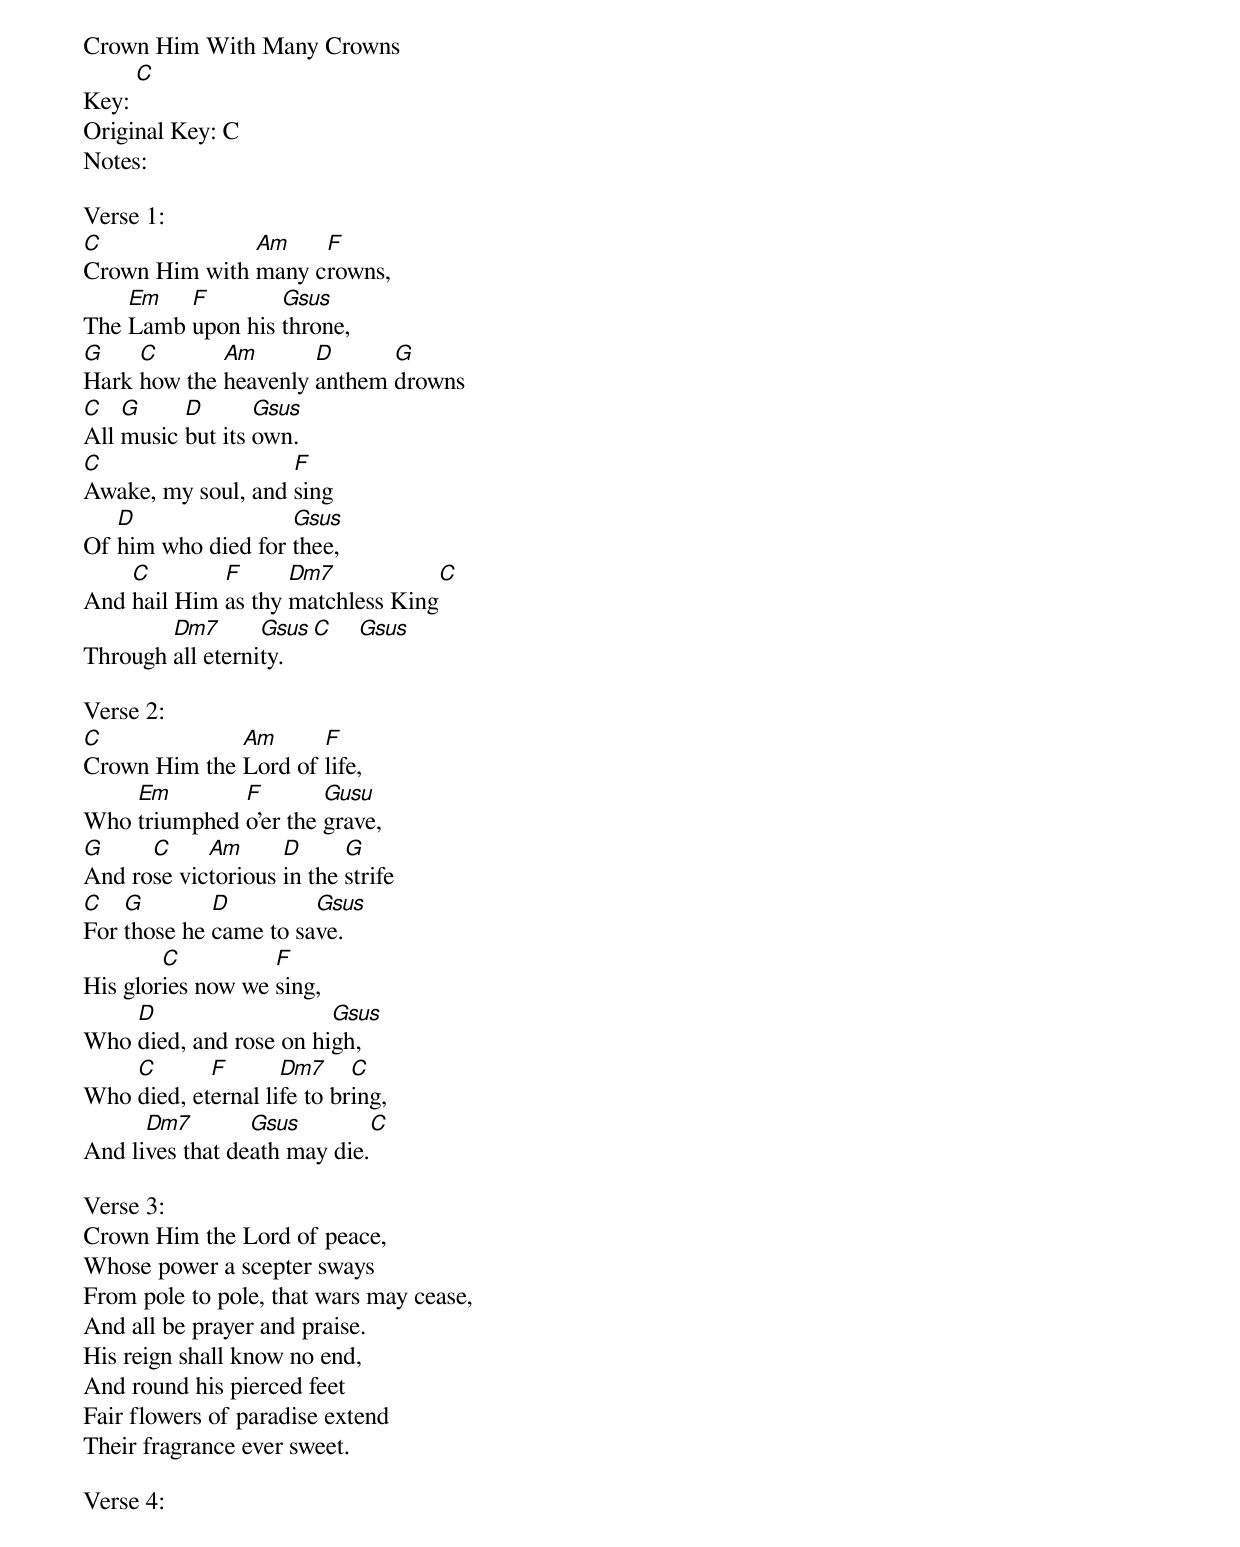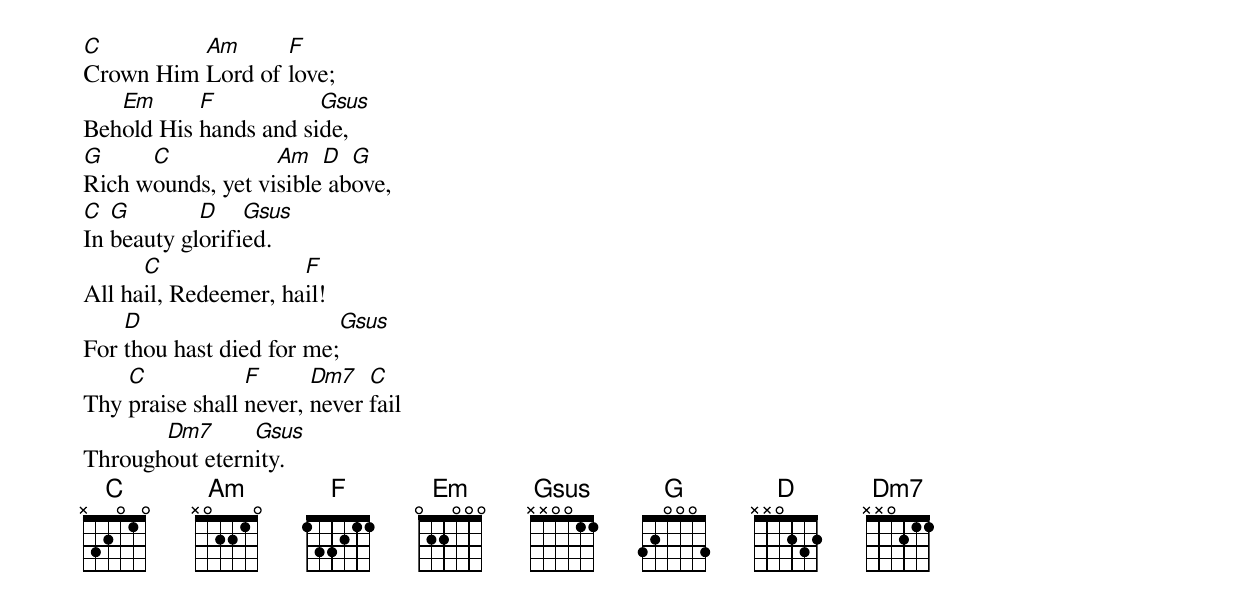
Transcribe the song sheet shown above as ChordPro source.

Crown Him With Many Crowns
Key: [C]
Original Key: C
Notes:

Verse 1:
[C]Crown Him with [Am]many c[F]rowns,
The [Em]Lamb [F]upon his [Gsus]throne,
[G]Hark [C]how the [Am]heavenly [D]anthem [G]drowns
[C]All [G]music [D]but its [Gsus]own.
[C]Awake, my soul, and [F]sing
Of [D]him who died for [Gsus]thee,
And [C]hail Him [F]as thy [Dm7]matchless King[C]
Through [Dm7]all eterni[Gsus]ty.    [C]    [Gsus]

Verse 2:
[C]Crown Him the [Am]Lord of [F]life,
Who [Em]triumphed [F]o'er the [Gusu]grave,
[G]And ro[C]se vic[Am]torious [D]in the [G]strife
[C]For [G]those he [D]came to sa[Gsus]ve.
His glor[C]ies now we [F]sing,
Who [D]died, and rose on hi[Gsus]gh,
Who [C]died, et[F]ernal li[Dm7]fe to br[C]ing,
And li[Dm7]ves that de[Gsus]ath may die.[C]

Verse 3:
Crown Him the Lord of peace,
Whose power a scepter sways
From pole to pole, that wars may cease,
And all be prayer and praise.
His reign shall know no end,
And round his pierced feet
Fair flowers of paradise extend
Their fragrance ever sweet.

Verse 4:
[C]Crown Him [Am]Lord of [F]love;
Beh[Em]old His [F]hands and si[Gsus]de,
[G]Rich w[C]ounds, yet vi[Am]sible[D] ab[G]ove,
[C]In [G]beauty gl[D]orifi[Gsus]ed.
All ha[C]il, Redeemer, ha[F]il!
For [D]thou hast died for me;[Gsus]
Thy [C]praise shall [F]never, [Dm7]never [C]fail
Through[Dm7]out etern[Gsus]ity.
